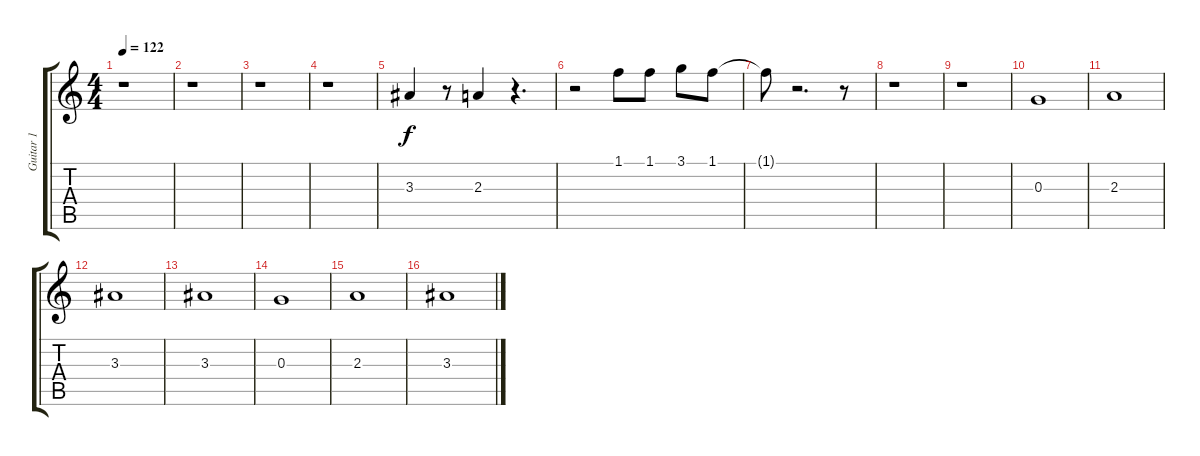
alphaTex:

\track ("Guitar 1" "Guitar 1") {instrument acousticguitarsteel}
\staff {score tabs}
\tuning (E4 B3 G3 D3 A2 E2) {hide}
\ts (4 4)
\tempo 122
\clef g2
\ks c
r.1{dy f} |
r.1 |
r.1 |
r.1 |
3.3.4 r.8 2.3.4 r.4{d} |
r.2 1.1.8 1.1.8 3.1.8 1.1.8 |
1.1{t}.8 r.2{d} r.8 |
r.1 |
r.1 |
0.3.1 |
2.3.1 |
3.3.1 |
3.3.1 |
0.3.1 |
2.3.1 |
3.3.1
